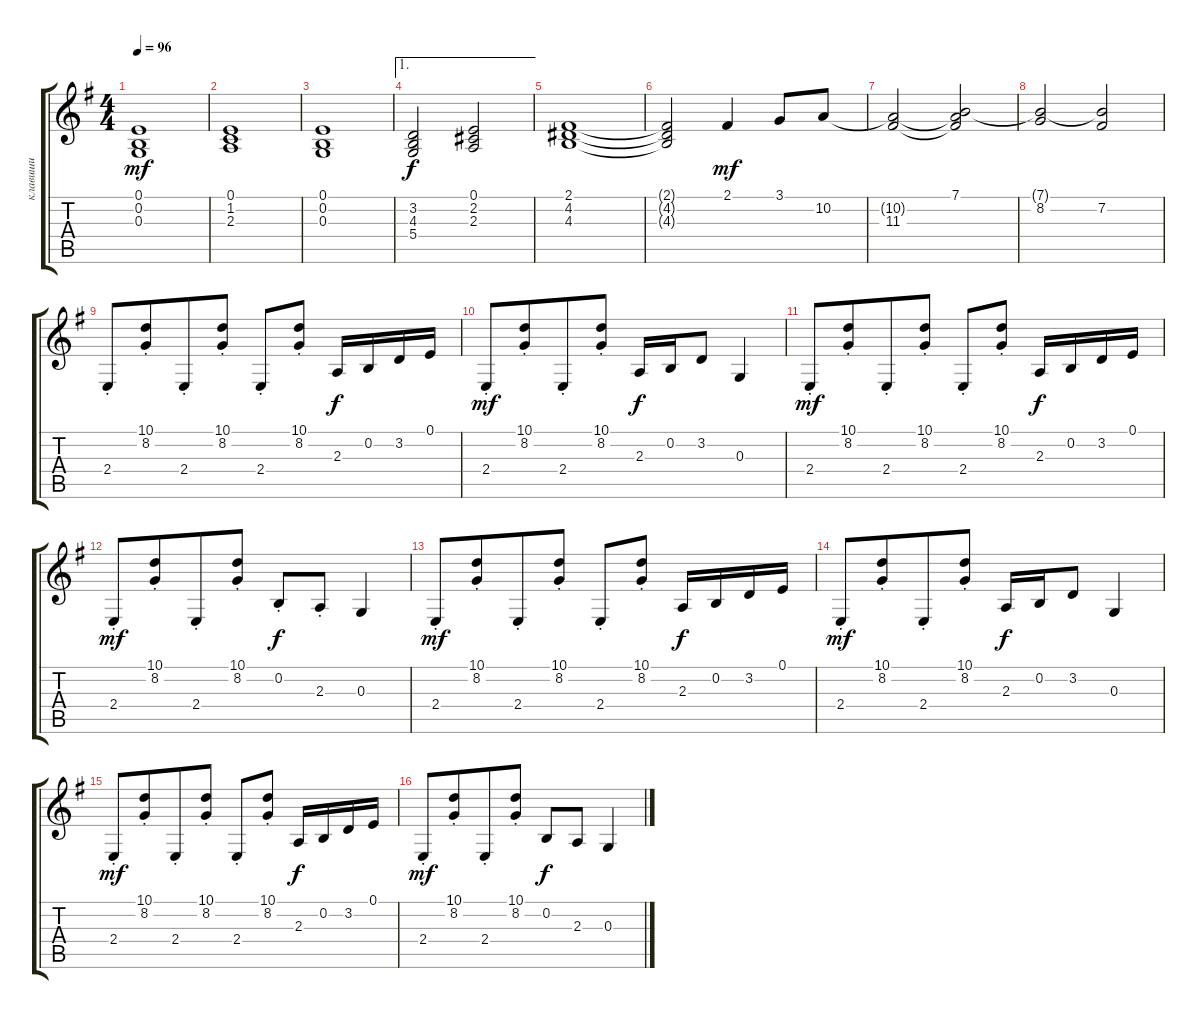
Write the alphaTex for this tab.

\track ("клавиши" "клавиши") {instrument drawbarorgan}
\staff {score tabs}
\tuning (E4 B3 G3 D3 A2 E2) {hide}
\ts (4 4)
\tempo 96
\clef g2
\ks eminor
(0.1 0.2 0.3).1{dy mf} |
(0.1 1.2 2.3).1 |
(0.1 0.2 0.3).1 |
\ae 1
(3.2 4.3 5.4).2{dy f} (0.1 2.2 2.3).2 |
(2.1 4.2 4.3).1 |
(2.1{t} 4.2{t} 4.3{t}).2 2.1.4{dy mf} 3.1.8 10.2.8 |
(10.2{t} 11.3).2 (7.1 10.2{t} 11.3{t}).2 |
(7.1{t} 8.2).2 (7.1{t} 7.2).2 |
2.4{st}.8 (10.1{st} 8.2{st}).8{beam merge} 2.4{st}.8 (10.1{st} 8.2{st}).8 2.4{st}.8 (10.1{st} 8.2{st}).8 2.3.16{dy f} 0.2.16 3.2.16 0.1.16 |
2.4{st}.8{dy mf} (10.1{st} 8.2{st}).8{beam merge} 2.4{st}.8 (10.1{st} 8.2{st}).8 2.3.16{dy f} 0.2.16 3.2.8 0.3.4 |
2.4{st}.8{dy mf} (10.1{st} 8.2{st}).8{beam merge} 2.4{st}.8 (10.1{st} 8.2{st}).8 2.4{st}.8 (10.1{st} 8.2{st}).8 2.3.16{dy f} 0.2.16 3.2.16 0.1.16 |
2.4{st}.8{dy mf} (10.1{st} 8.2{st}).8{beam merge} 2.4{st}.8 (10.1{st} 8.2{st}).8 0.2{st}.8{dy f} 2.3{st}.8 0.3.4 |
2.4{st}.8{dy mf} (10.1{st} 8.2{st}).8{beam merge} 2.4{st}.8 (10.1{st} 8.2{st}).8 2.4{st}.8 (10.1{st} 8.2{st}).8 2.3.16{dy f} 0.2.16 3.2.16 0.1.16 |
2.4{st}.8{dy mf} (10.1{st} 8.2{st}).8{beam merge} 2.4{st}.8 (10.1{st} 8.2{st}).8 2.3.16{dy f} 0.2.16 3.2.8 0.3.4 |
2.4{st}.8{dy mf} (10.1{st} 8.2{st}).8{beam merge} 2.4{st}.8 (10.1{st} 8.2{st}).8 2.4{st}.8 (10.1{st} 8.2{st}).8 2.3.16{dy f} 0.2.16 3.2.16 0.1.16 |
2.4{st}.8{dy mf} (10.1{st} 8.2{st}).8{beam merge} 2.4{st}.8 (10.1{st} 8.2{st}).8 0.2.8{dy f} 2.3.8 0.3.4
